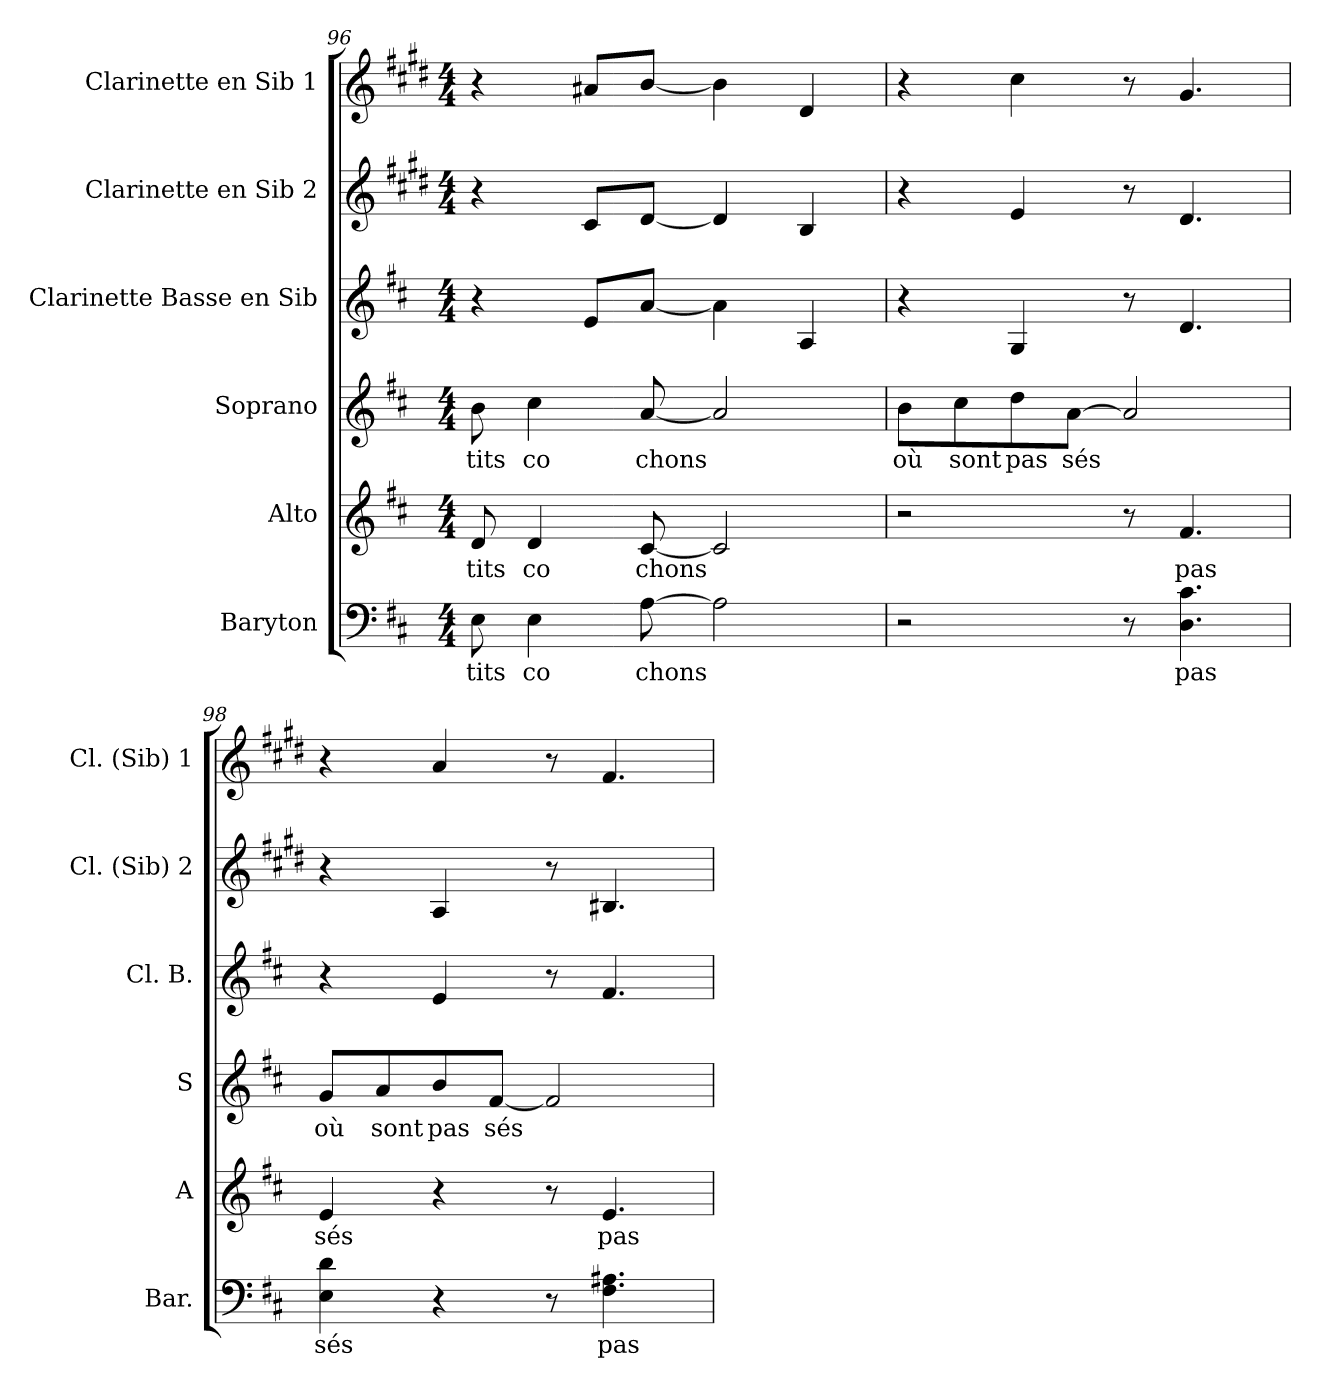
**kern	**text	**kern	**text	**kern	**text	**kern	**kern	**kern
*part6	*part6	*part5	*part5	*part4	*part4	*part3	*part2	*part1
*staff6	*staff6	*staff5	*staff5	*staff4	*staff4	*staff3	*staff2	*staff1
*I"Baryton	*	*I"Alto	*	*I"Soprano	*	*I"Clarinette Basse en Sib	*I"Clarinette en Sib 2	*I"Clarinette en Sib 1
*I'Bar.	*	*I'A	*	*I'S	*	*I'Cl. B.	*I'Cl. (Sib) 2	*I'Cl. (Sib) 1
*clefF4	*	*clefG2	*	*clefG2	*	*clefG2	*clefG2	*clefG2
*	*	*	*	*	*	*ITrd8c14	*ITrd1c2	*ITrd1c2
*k[f#c#]	*	*k[f#c#]	*	*k[f#c#]	*	*k[f#c#]	*k[f#c#]	*k[f#c#]
*D:	*	*D:	*	*D:	*	*D:	*D:	*D:
*M4/4	*	*M4/4	*	*M4/4	*	*M4/4	*M4/4	*M4/4
=96	=96	=96	=96	=96	=96	=96	=96	=96
!	!LO:LY:b	!	!	!	!	!	!	!
!	!	!	!LO:LY:b	!	!	!	!	!
!	!	!	!	!	!LO:LY:b	!	!	!
8E\	tits	8d/	tits	8b\	tits	4r	4r	4r
!	!LO:LY:b	!	!	!	!	!	!	!
!	!	!	!LO:LY:b	!	!	!	!	!
!	!	!	!	!	!LO:LY:b	!	!	!
4E\	co	4d/	co	4cc#\	co	.	.	.
.	.	.	.	.	.	8E/L	8B/L	8g#X/L
!	!LO:LY:b	!	!	!	!	!	!	!
!	!	!	!LO:LY:b	!	!	!	!	!
!	!	!	!	!	!LO:LY:b	!	!	!
[8A\	chons	[8c#/	chons	[8a/	chons	[8A/J	[8c#/J	[8a/J
2A\]	.	2c#/]	.	2a/]	.	4A\]	4c#/]	4a\]
.	.	.	.	.	.	4AA/	4A/	4c#/
=97	=97	=97	=97	=97	=97	=97	=97	=97
!	!	!	!	!	!LO:LY:b	!	!	!
2r	.	2r	.	8b\L	où	4r	4r	4r
!	!	!	!	!	!LO:LY:b	!	!	!
.	.	.	.	8cc#\	sont	.	.	.
!	!	!	!	!	!LO:LY:b	!	!	!
.	.	.	.	8dd\	pas	4GG/	4d/	4b\
!	!	!	!	!	!LO:LY:b	!	!	!
.	.	.	.	[8a\J	sés	.	.	.
8r	.	8r	.	2a/]	.	8r	8r	8r
!	!LO:LY:b	!	!	!	!	!	!	!
!	!	!	!LO:LY:b	!	!	!	!	!
4.D\ 4.c#\	pas	4.f#/	pas	.	.	4.D/	4.c#/	4.f#/
=98	=98	=98	=98	=98	=98	=98	=98	=98
!	!LO:LY:b	!	!	!	!	!	!	!
!	!	!	!LO:LY:b	!	!	!	!	!
!	!	!	!	!	!LO:LY:b	!	!	!
4E\ 4d\	sés	4e/	sés	8g/L	où	4r	4r	4r
!	!	!	!	!	!LO:LY:b	!	!	!
.	.	.	.	8a/	sont	.	.	.
!	!	!	!	!	!LO:LY:b	!	!	!
4r	.	4r	.	8b/	pas	4E/	4G/	4g/
!	!	!	!	!	!LO:LY:b	!	!	!
.	.	.	.	[8f#/J	sés	.	.	.
8r	.	8r	.	2f#/]	.	8r	8r	8r
!	!LO:LY:b	!	!	!	!	!	!	!
!	!	!	!LO:LY:b	!	!	!	!	!
4.F#\ 4.A#X\	pas	4.e/	pas	.	.	4.F#/	4.A#X/	4.e/
=	=	=	=	=	=	=	=	=
*-	*-	*-	*-	*-	*-	*-	*-	*-
